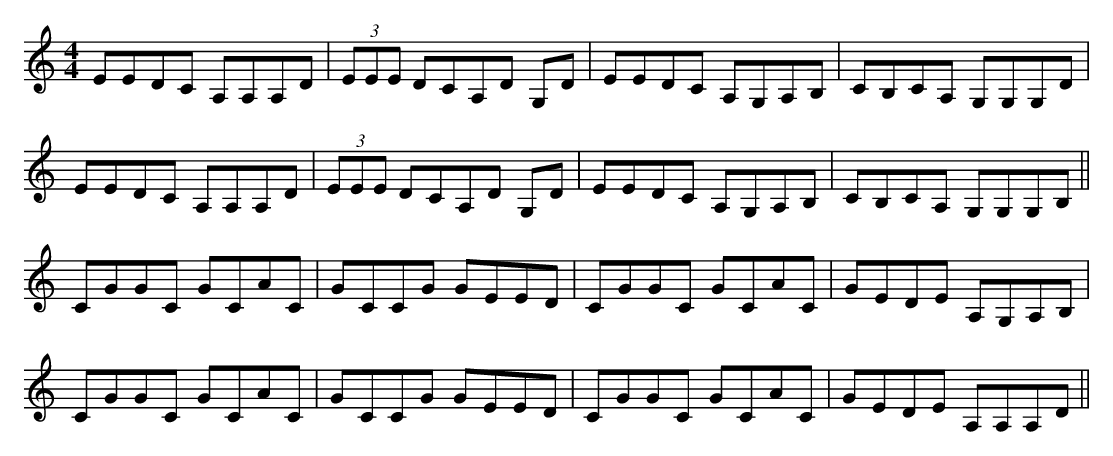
X:1
M:4/4
K:Amin
EEDC A,A,A,D|(3EEE DCA,D G,D|EEDC A,G,A,B,|CB,CA, G,G,G,D|
EEDC A,A,A,D|(3EEE DCA,D G,D|EEDC A,G,A,B,|CB,CA, G,G,G,B,||
 CGGC GCAC|GCCG GEED|CGGC GCAC|GEDE A,G,A,B,|
 CGGC GCAC|GCCG GEED|CGGC GCAC|GEDE A,A,A,D||
